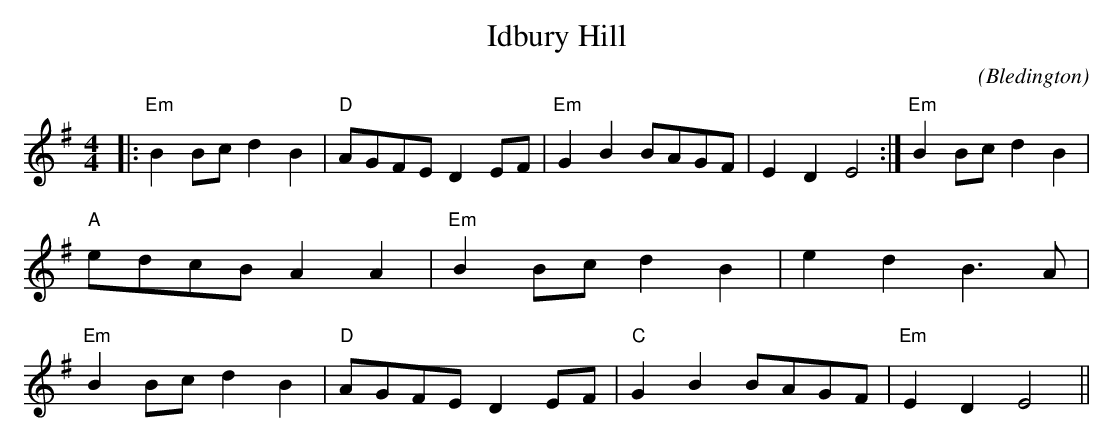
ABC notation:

X:1
T:Idbury Hill
C:(Bledington)
M:4/4
L:1/8
E:13
K:G
|:"Em"B2 Bc d2 B2|"D"AGFE D2 EF|"Em"G2 B2 BAGF|E2 D2 E4:|\
"Em"B2 Bc d2 B2|"A"edcB A2 A2|"Em"B2 Bc d2 B2|e2 d2 B3 A|\
"Em"B2 Bc d2 B2|"D"AGFE D2 EF|"C"G2 B2 BAGF|"Em"E2 D2 E4||**
